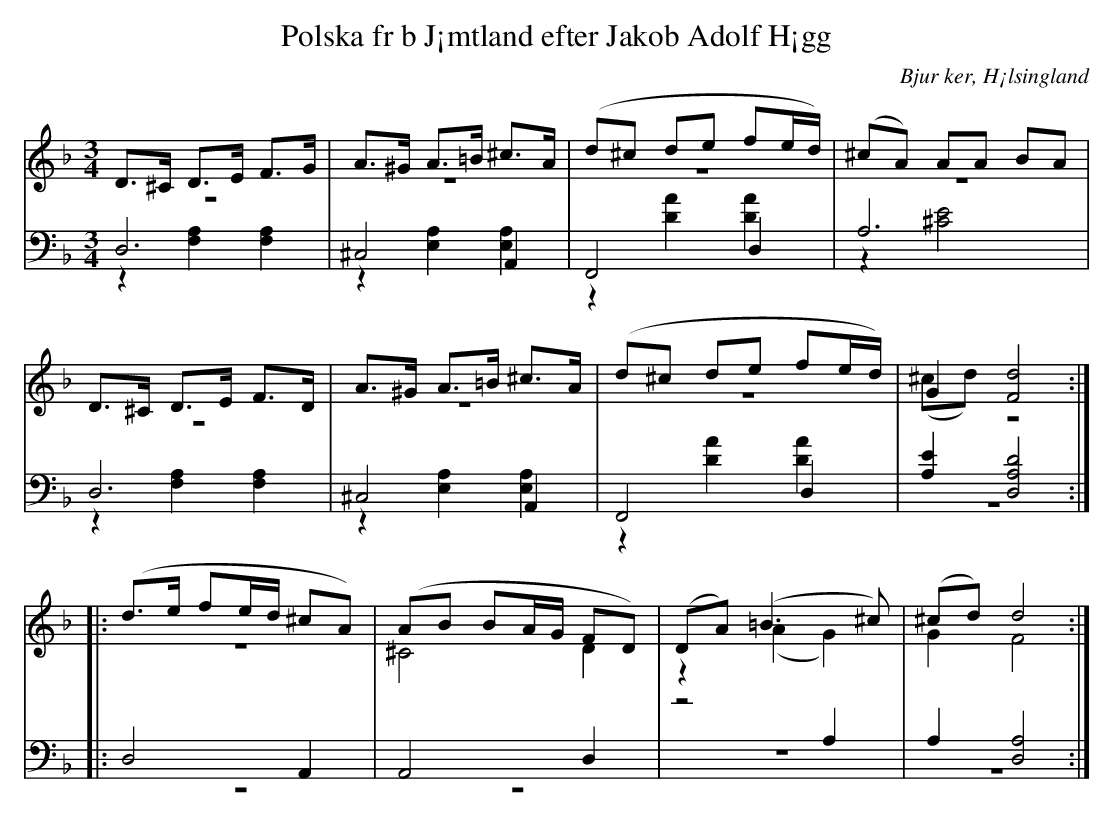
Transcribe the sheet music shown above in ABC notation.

X:1
T: Polska fr b J¡mtland efter Jakob Adolf H¡gg
O: Bjur ker, H¡lsingland
M: 3/4
L: 1/8
K: Dm
V:1
V:2 merge
V:3
V:4 merge
V:1
D>^C D>E F>G|A>^G A>=B ^c>A|(d^c de fe/d/)|(^cA) AA BA|
D>^C D>E F>D|A>^G A>=B ^c>A|(d^c de fe/d/)|G2 [F4d4]:|
|:(d>e fe/d/ ^cA)|(AB BA/G/ FD)|(DA) (=B3 ^c)|(^cd) d4:|
V:2
z6|z6|z6|z6|
z6|z6|z6|(^cd) z4:|
|:z6|^C4 D2|z2 (A2 G2)|G2 F4:|
V:3 clef=bass
D,6|^C,4 A,,2|F,,4 D,2|A,6|
D,6|^C,4 A,,2|F,,4 D,2|[A,2E2] [D,4A,4D4]:|
|:D,4 A,,2|A,,4 D,2|z4 A,2|A,2 [D,4A,4]:|
V:4 clef=bass
z2 [F,2A,2] [F,2A,2]|z2 [E,2A,2] [E,2A,2]|z2 [A2D2] [A2D2]|z2 [^C4E4]|
z2 [F,2A,2] [F,2A,2]|z2 [E,2A,2] [E,2A,2]|z2 [A2D2] [A2D2]|z6:|
|:z6|z6|z6|z6:|
